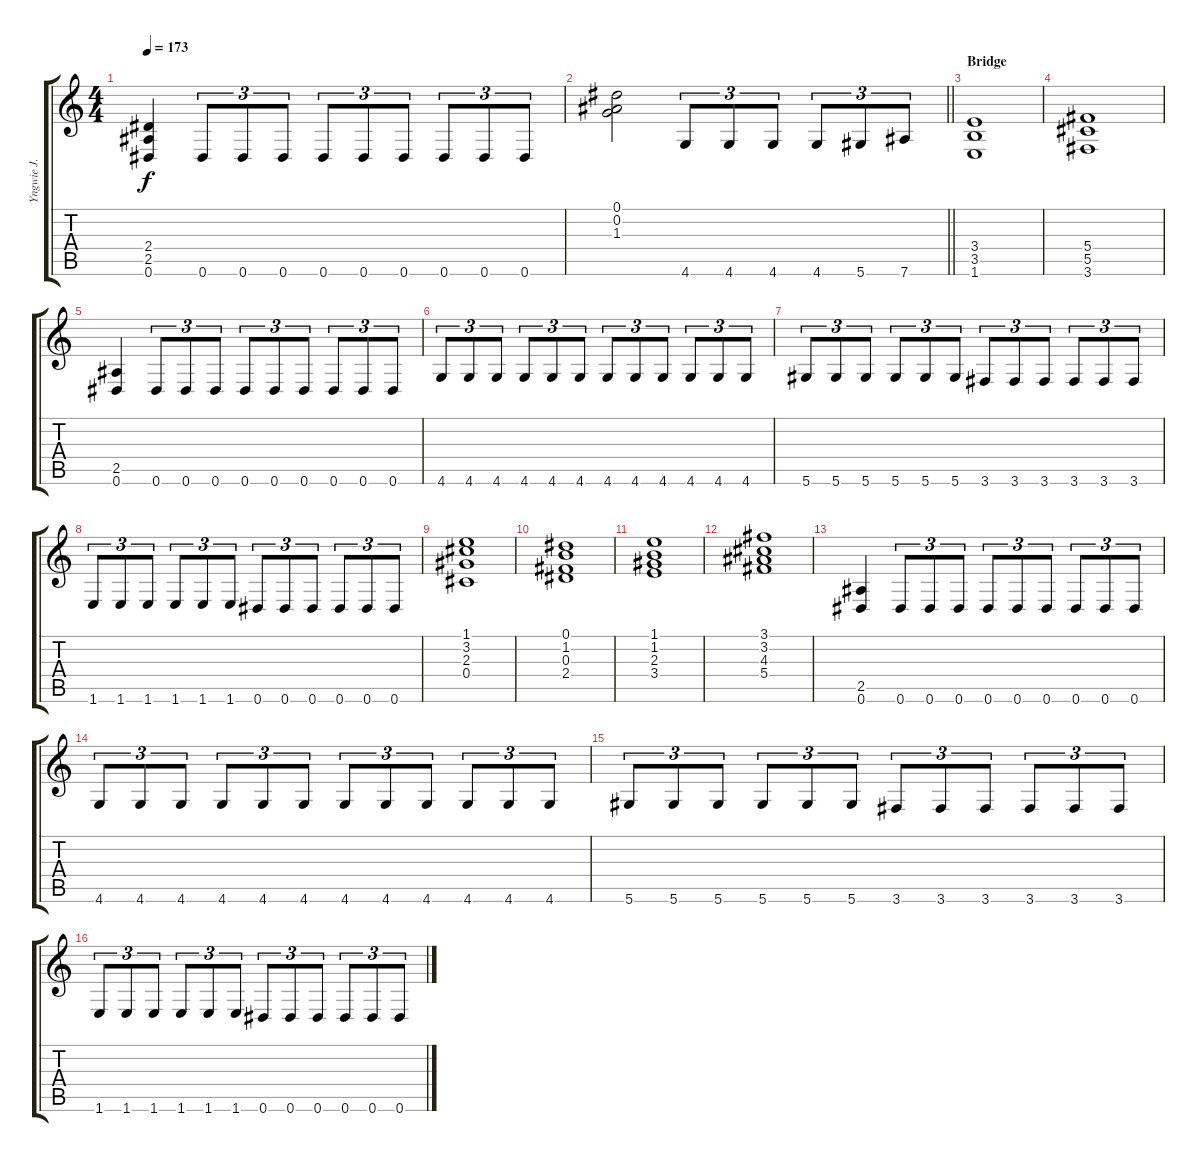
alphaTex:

\track ("Yngwie J. Malmsteen" "Yngwie J. ") {instrument overdrivenguitar}
\staff {score tabs}
\tuning (Eb4 Bb3 Gb3 Db3 Ab2 Eb2) {hide}
\ts (4 4)
\tempo 173
\clef g2
\ks c
(2.4 2.5 0.6).4{dy f} 0.6.8{tu (3 2)} 0.6.8{tu (3 2)} 0.6.8{tu (3 2)} 0.6.8{tu (3 2)} 0.6.8{tu (3 2)} 0.6.8{tu (3 2)} 0.6.8{tu (3 2)} 0.6.8{tu (3 2)} 0.6.8{tu (3 2)} |
\barLineRight lightlight
(0.1 0.2 1.3).2 4.6.8{tu (3 2)} 4.6.8{tu (3 2)} 4.6.8{tu (3 2)} 4.6.8{tu (3 2)} 5.6.8{tu (3 2)} 7.6.8{tu (3 2)} |
\section ("" "Bridge")
(3.4 3.5 1.6).1 |
(5.4 5.5 3.6).1 |
(2.5 0.6).4 0.6.8{tu (3 2)} 0.6.8{tu (3 2)} 0.6.8{tu (3 2)} 0.6.8{tu (3 2)} 0.6.8{tu (3 2)} 0.6.8{tu (3 2)} 0.6.8{tu (3 2)} 0.6.8{tu (3 2)} 0.6.8{tu (3 2)} |
4.6.8{tu (3 2)} 4.6.8{tu (3 2)} 4.6.8{tu (3 2)} 4.6.8{tu (3 2)} 4.6.8{tu (3 2)} 4.6.8{tu (3 2)} 4.6.8{tu (3 2)} 4.6.8{tu (3 2)} 4.6.8{tu (3 2)} 4.6.8{tu (3 2)} 4.6.8{tu (3 2)} 4.6.8{tu (3 2)} |
5.6.8{tu (3 2)} 5.6.8{tu (3 2)} 5.6.8{tu (3 2)} 5.6.8{tu (3 2)} 5.6.8{tu (3 2)} 5.6.8{tu (3 2)} 3.6.8{tu (3 2)} 3.6.8{tu (3 2)} 3.6.8{tu (3 2)} 3.6.8{tu (3 2)} 3.6.8{tu (3 2)} 3.6.8{tu (3 2)} |
1.6.8{tu (3 2)} 1.6.8{tu (3 2)} 1.6.8{tu (3 2)} 1.6.8{tu (3 2)} 1.6.8{tu (3 2)} 1.6.8{tu (3 2)} 0.6.8{tu (3 2)} 0.6.8{tu (3 2)} 0.6.8{tu (3 2)} 0.6.8{tu (3 2)} 0.6.8{tu (3 2)} 0.6.8{tu (3 2)} |
(1.1 3.2 2.3 0.4).1 |
(0.1 1.2 0.3 2.4).1 |
(1.1 1.2 2.3 3.4).1 |
(3.1 3.2 4.3 5.4).1 |
(2.5 0.6).4 0.6.8{tu (3 2)} 0.6.8{tu (3 2)} 0.6.8{tu (3 2)} 0.6.8{tu (3 2)} 0.6.8{tu (3 2)} 0.6.8{tu (3 2)} 0.6.8{tu (3 2)} 0.6.8{tu (3 2)} 0.6.8{tu (3 2)} |
4.6.8{tu (3 2)} 4.6.8{tu (3 2)} 4.6.8{tu (3 2)} 4.6.8{tu (3 2)} 4.6.8{tu (3 2)} 4.6.8{tu (3 2)} 4.6.8{tu (3 2)} 4.6.8{tu (3 2)} 4.6.8{tu (3 2)} 4.6.8{tu (3 2)} 4.6.8{tu (3 2)} 4.6.8{tu (3 2)} |
5.6.8{tu (3 2)} 5.6.8{tu (3 2)} 5.6.8{tu (3 2)} 5.6.8{tu (3 2)} 5.6.8{tu (3 2)} 5.6.8{tu (3 2)} 3.6.8{tu (3 2)} 3.6.8{tu (3 2)} 3.6.8{tu (3 2)} 3.6.8{tu (3 2)} 3.6.8{tu (3 2)} 3.6.8{tu (3 2)} |
1.6.8{tu (3 2)} 1.6.8{tu (3 2)} 1.6.8{tu (3 2)} 1.6.8{tu (3 2)} 1.6.8{tu (3 2)} 1.6.8{tu (3 2)} 0.6.8{tu (3 2)} 0.6.8{tu (3 2)} 0.6.8{tu (3 2)} 0.6.8{tu (3 2)} 0.6.8{tu (3 2)} 0.6.8{tu (3 2)}
